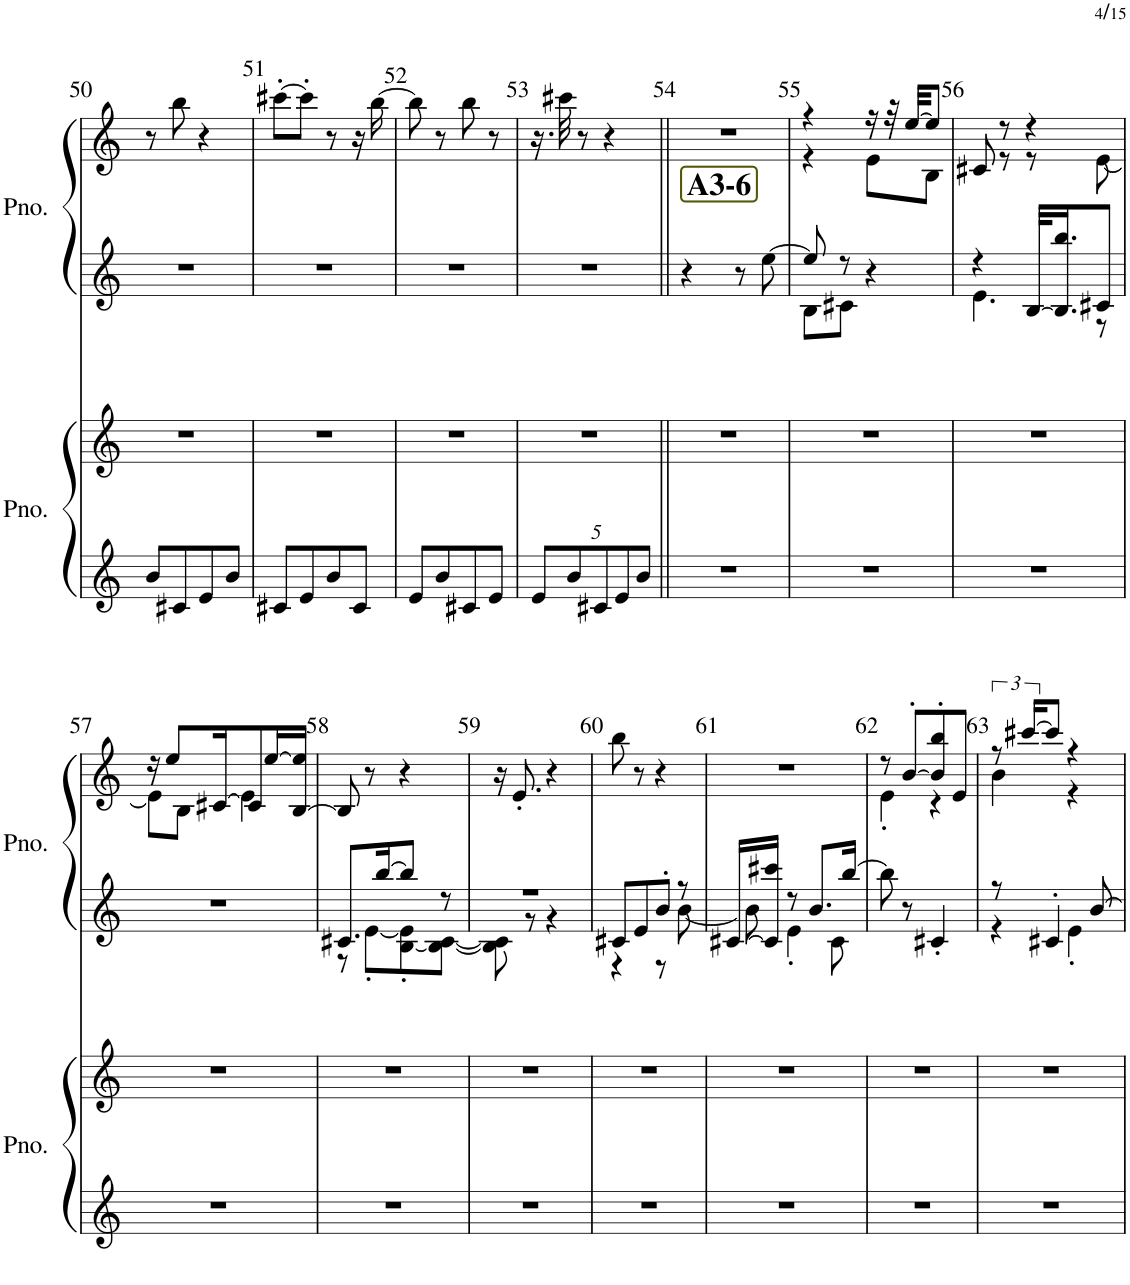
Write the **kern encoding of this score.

**kern	**kern	**kern	**kern
*part2	*part2	*part1	*part1
*staff4	*staff3	*staff2	*staff1
*I"ピアノ	*	*I"ピアノ	*
!!LO:PB:g=z
*clefG2	*clefG2	*clefG2	*clefG2
*k[]	*k[]	*k[]	*k[]
*M4/8	*M4/8	*M4/8	*M4/8
=50	=50	=50	=50
8b/L	2r	2r	8r
8c#X/	.	.	8bb\
8e/	.	.	4r
8b/J	.	.	.
=51	=51	=51	=51
8c#X/L	2r	2r	[8ccc#X'\L
8e/	.	.	8ccc#'\J]
8b/	.	.	8r
8c#/J	.	.	16r
.	.	.	[16bb\
=52	=52	=52	=52
8e/L	2r	2r	8bb\]
8b/	.	.	8r
8c#X/	.	.	8bb\
8e/J	.	.	8r
=53	=53	=53	=53
*Xbrackettup	*	*	*
10e/L	2r	2r	16.r
.	.	.	32ccc#X\
10b/	.	.	.
.	.	.	8r
10c#X/	.	.	.
.	.	.	4r
10e/	.	.	.
10b/J	.	.	.
!!LO:REH:place=s1:b:B:cj:fs=15:t=A3-6
=54||	=54||	=54||	=54||
2r	2r	4r	2r
.	.	8r	.
.	.	[8ee\	.
=55	=55	=55	=55
*	*	*^	*^
2r	2r	8ee/]	8B\L	4r	4r
.	.	8r	8c#X\J	.	.
.	.	4r	4ryy	16r	8e\L
.	.	.	.	32r	.
.	.	.	.	[32ee/KKL	.
.	.	.	.	8ee/J]	8B\J
=56	=56	=56	=56	=56	=56
2r	2r	4r	4.e\	8c#X/	8ryy
.	.	.	.	8r	8r
.	.	[32B/KLL	.	4r	8r
.	.	16.B/] 16.bb/J	.	.	.
.	.	8c#X/J	8r	.	[8e\
*	*	*v	*v	*	*
!!LO:LB:g=z	!!
=57	=57	=57	=57	=57
2r	2r	2r	16r	8e\L]
.	.	.	8ee/L	.
.	.	.	.	8B\J
.	.	.	[16c#X/K	.
.	.	.	8c#/]	4e\
.	.	.	[16ee/L	.
.	.	.	[16B/ 16ee/]JJ	.
*	*	*	*v	*v
=58	=58	=58	=58
*	*	*^	*
2r	2r	8.c#X/L	8r	8B/]
.	.	.	[8e'\L	8r
.	.	[16bb/K	.	.
.	.	8bb/J]	[8B\' 8e\]'	4r
.	.	8r	8B\_ [8c#\J	.
=59	=59	=59	=59	=59
2r	2r	2r	8B\] 8c#\]	16r
.	.	.	.	8.e'/
.	.	.	8r	.
.	.	.	4r	4r
=60	=60	=60	=60	=60
2r	2r	8c#X/L	4r	8bb\
.	.	8e/	.	8r
.	.	8b'/J	8r	4r
.	.	8r	[8b\	.
=61	=61	=61	=61	=61
2r	2r	[16c#X/LL	8b\]	2r
.	.	16c#/] 16ccc#X/JJ	.	.
.	.	8r	4e'\	.
.	.	8.b/L	.	.
.	.	.	8c#\	.
.	.	[16bb/Jk	.	.
*	*	*v	*v	*
=62	=62	=62	=62
*	*	*	*^
2r	2r	8bb\]	8r	4e'\
.	.	8r	[8b'/L	.
.	.	4c#X'/	8b/]' 8bb/'	4r
.	.	.	8e/J	.
=63	=63	=63	=63	=63
*	*	*^	*	*
2r	2r	8r	4r	12r	4b\
.	.	.	.	[24ccc#X/KL	.
.	.	4c#X'/	.	8ccc#/J]	.
.	.	.	4e'\	4r	4r
.	.	[8b/	.	.	.
*	*	*v	*v	*	*
*	*	*	*v	*v
=	=	=	=
*-	*-	*-	*-
